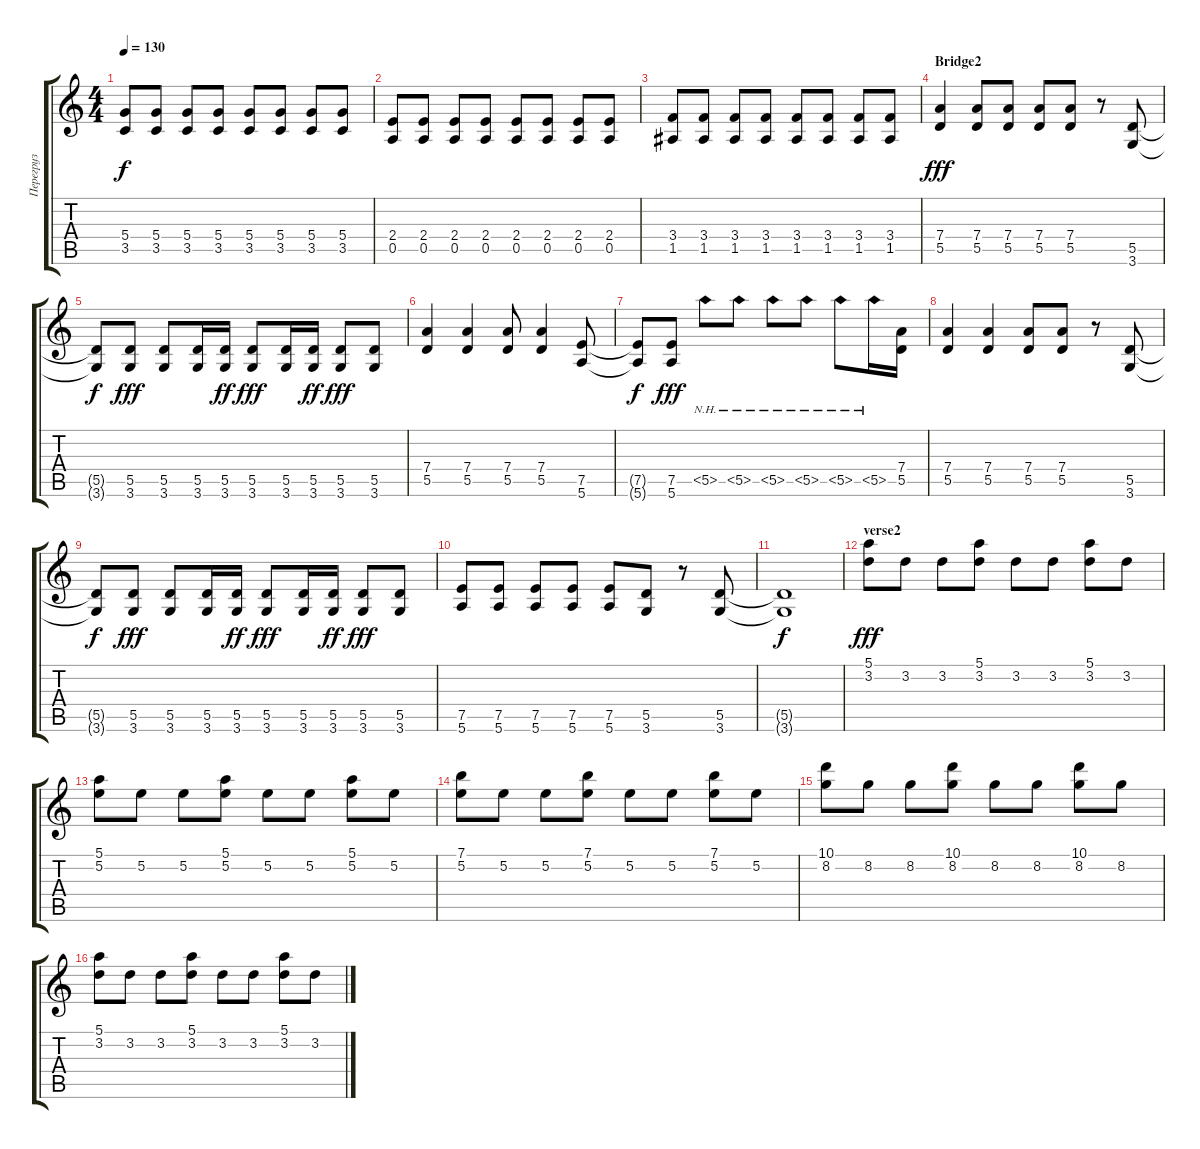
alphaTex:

\track ("Перегруз" "Перегруз") {instrument overdrivenguitar}
\staff {score tabs}
\tuning (E4 B3 G3 D3 A2 E2) {hide}
\ts (4 4)
\tempo 130
\clef g2
\ks c
(5.4 3.5).8{dy f} (5.4 3.5).8 (5.4 3.5).8 (5.4 3.5).8 (5.4 3.5).8 (5.4 3.5).8 (5.4 3.5).8 (5.4 3.5).8 |
(2.4 0.5).8 (2.4 0.5).8 (2.4 0.5).8 (2.4 0.5).8 (2.4 0.5).8 (2.4 0.5).8 (2.4 0.5).8 (2.4 0.5).8 |
(3.4 1.5).8 (3.4 1.5).8 (3.4 1.5).8 (3.4 1.5).8 (3.4 1.5).8 (3.4 1.5).8 (3.4 1.5).8 (3.4 1.5).8 |
\section ("" "Bridge2")
(7.4 5.5).4{dy fff volume 13} (7.4 5.5).8 (7.4 5.5).8 (7.4 5.5).8 (7.4 5.5).8 r.8 (5.5 3.6).8 |
(5.5{t} 3.6{t}).8{dy f} (5.5 3.6).8{dy fff} (5.5 3.6).8 (5.5 3.6).16 (5.5 3.6).16{dy ff} (5.5 3.6).8{dy fff} (5.5 3.6).16 (5.5 3.6).16{dy ff} (5.5 3.6).8{dy fff} (5.5 3.6).8 |
(7.4 5.5).4 (7.4 5.5).4 (7.4 5.5).8 (7.4 5.5).4 (7.5 5.6).8 |
(7.5{t} 5.6{t}).8{dy f} (7.5 5.6).8{dy fff} 5.5{nh}.8 5.5{nh}.8 5.5{nh}.8 5.5{nh}.8 5.5{nh}.8 5.5{nh}.16 (7.4 5.5).16 |
(7.4 5.5).4 (7.4 5.5).4 (7.4 5.5).8 (7.4 5.5).8 r.8 (5.5 3.6).8 |
(5.5{t} 3.6{t}).8{dy f} (5.5 3.6).8{dy fff} (5.5 3.6).8 (5.5 3.6).16 (5.5 3.6).16{dy ff} (5.5 3.6).8{dy fff} (5.5 3.6).16 (5.5 3.6).16{dy ff} (5.5 3.6).8{dy fff} (5.5 3.6).8 |
(7.5 5.6).8 (7.5 5.6).8 (7.5 5.6).8 (7.5 5.6).8 (7.5 5.6).8 (5.5 3.6).8 r.8 (5.5 3.6).8 |
(5.5{t} 3.6{t}).1{dy f} |
\section ("" "verse2")
(5.1 3.2).8{dy fff} 3.2.8 3.2.8 (5.1 3.2).8 3.2.8 3.2.8 (5.1 3.2).8 3.2.8 |
(5.1 5.2).8 5.2.8 5.2.8 (5.1 5.2).8 5.2.8 5.2.8 (5.1 5.2).8 5.2.8 |
(7.1 5.2).8 5.2.8 5.2.8 (7.1 5.2).8 5.2.8 5.2.8 (7.1 5.2).8 5.2.8 |
(10.1 8.2).8 8.2.8 8.2.8 (10.1 8.2).8 8.2.8 8.2.8 (10.1 8.2).8 8.2.8 |
(5.1 3.2).8 3.2.8 3.2.8 (5.1 3.2).8 3.2.8 3.2.8 (5.1 3.2).8 3.2.8
